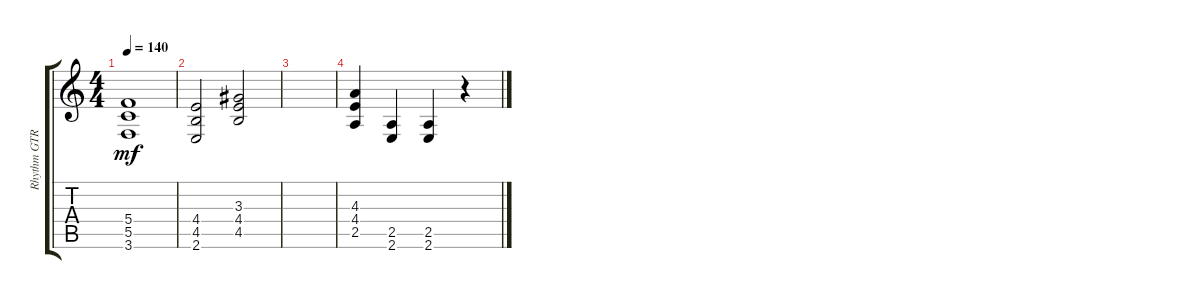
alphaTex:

\track ("Rhythm GTR 2" "Rhythm GTR") {instrument distortionguitar}
\staff {score tabs}
\tuning (D4 A3 F3 C3 G2 D2) {hide}
\ts (4 4)
\tempo 140
\clef g2
\ks aminor
(5.4 5.5 3.6).1{dy mf} |
(4.4 4.5 2.6).2 (3.3 4.4 4.5).2 |
|
(4.3 4.4 2.5).4 (2.5 2.6).4 (2.5 2.6).4 r.4
